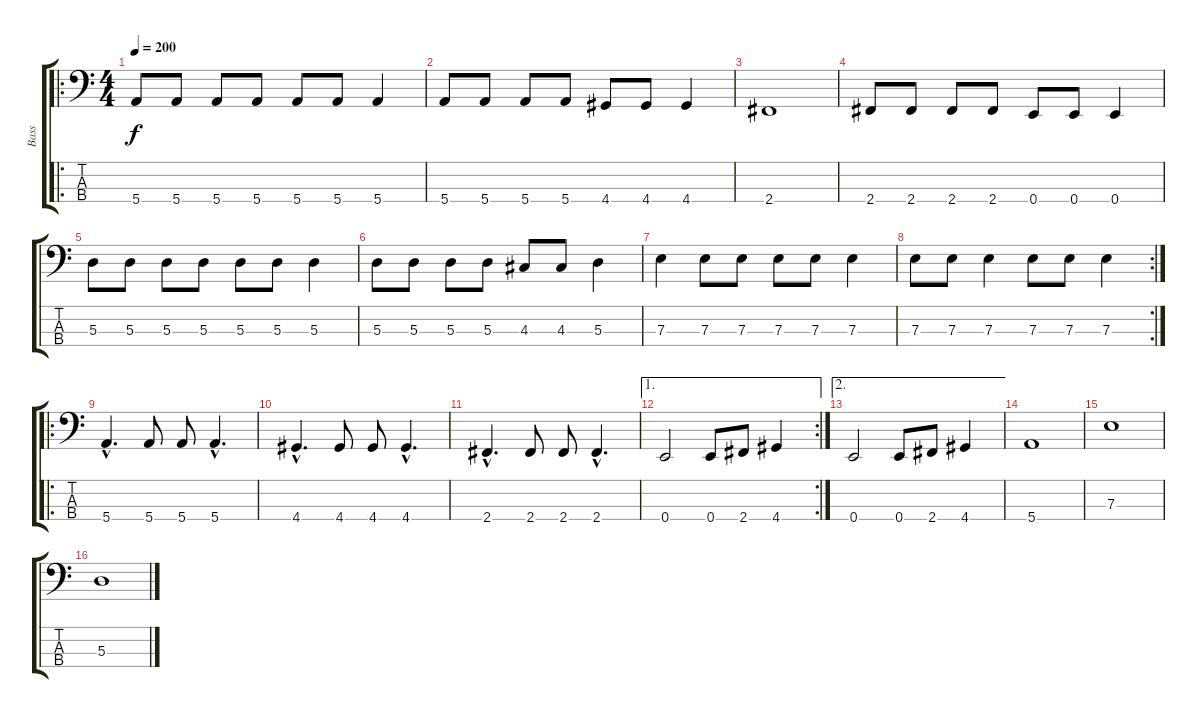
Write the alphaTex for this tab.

\track ("Bass" "Bass") {instrument electricbassfinger}
\staff {score tabs}
\tuning (G2 D2 A1 E1) {hide}
\ro
\ts (4 4)
\tempo 200
\clef f4
\ks c
5.4.8{dy f} 5.4.8 5.4.8 5.4.8 5.4.8 5.4.8 5.4.4 |
5.4.8 5.4.8 5.4.8 5.4.8 4.4.8 4.4.8 4.4.4 |
2.4.1 |
2.4.8 2.4.8 2.4.8 2.4.8 0.4.8 0.4.8 0.4.4 |
5.3.8 5.3.8 5.3.8 5.3.8 5.3.8 5.3.8 5.3.4 |
5.3.8 5.3.8 5.3.8 5.3.8 4.3.8 4.3.8 5.3.4 |
7.3.4 7.3.8 7.3.8 7.3.8 7.3.8 7.3.4 |
\rc 2
7.3.8 7.3.8 7.3.4 7.3.8 7.3.8 7.3.4 |
\ro
5.4{hac}.4{d} 5.4.8 5.4.8 5.4{hac}.4{d} |
4.4{hac}.4{d} 4.4.8 4.4.8 4.4{hac}.4{d} |
2.4{hac}.4{d} 2.4.8 2.4.8 2.4{hac}.4{d} |
\ae 1
\rc 2
0.4.2 0.4.8 2.4.8 4.4.4 |
\ae 2
0.4.2 0.4.8 2.4.8 4.4.4 |
5.4.1 |
7.3.1 |
5.3.1
